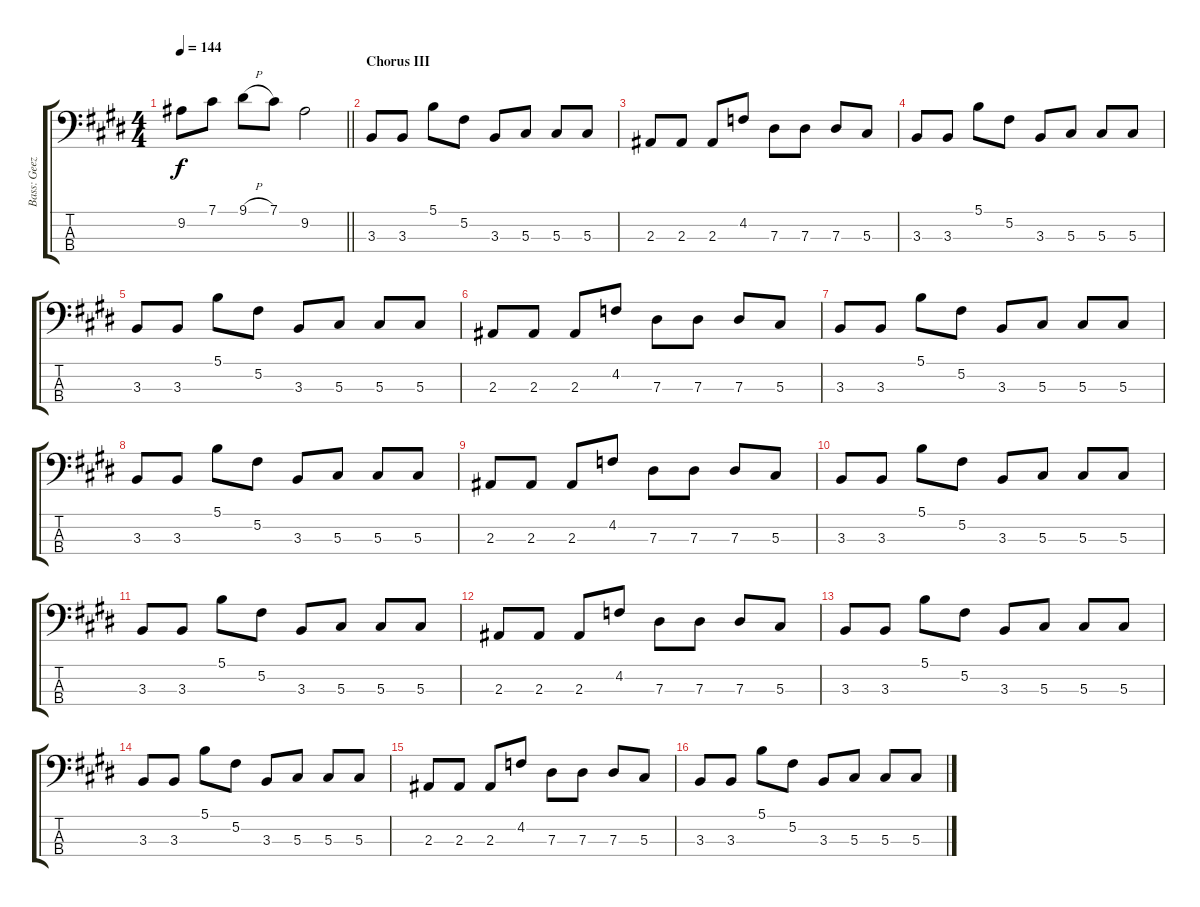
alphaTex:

\track ("Bass: Geezer" "Bass: Geez") {instrument electricbassfinger}
\staff {score tabs}
\tuning (Gb2 Db2 Ab1 Eb1) {hide}
\ts (4 4)
\tempo 144
\clef f4
\barLineRight lightlight
\ks e
9.2.8{dy f} 7.1.8 9.1{h}.8 7.1.8 9.2.2 |
\section ("" "Chorus III")
3.3.8 3.3.8 5.1.8 5.2.8 3.3.8 5.3.8 5.3.8 5.3.8 |
2.3.8 2.3.8 2.3.8 4.2.8 7.3.8 7.3.8 7.3.8 5.3.8 |
3.3.8 3.3.8 5.1.8 5.2.8 3.3.8 5.3.8 5.3.8 5.3.8 |
3.3.8 3.3.8 5.1.8 5.2.8 3.3.8 5.3.8 5.3.8 5.3.8 |
2.3.8 2.3.8 2.3.8 4.2.8 7.3.8 7.3.8 7.3.8 5.3.8 |
3.3.8 3.3.8 5.1.8 5.2.8 3.3.8 5.3.8 5.3.8 5.3.8 |
3.3.8 3.3.8 5.1.8 5.2.8 3.3.8 5.3.8 5.3.8 5.3.8 |
2.3.8 2.3.8 2.3.8 4.2.8 7.3.8 7.3.8 7.3.8 5.3.8 |
3.3.8 3.3.8 5.1.8 5.2.8 3.3.8 5.3.8 5.3.8 5.3.8 |
3.3.8 3.3.8 5.1.8 5.2.8 3.3.8 5.3.8 5.3.8 5.3.8 |
2.3.8 2.3.8 2.3.8 4.2.8 7.3.8 7.3.8 7.3.8 5.3.8 |
3.3.8 3.3.8 5.1.8 5.2.8 3.3.8 5.3.8 5.3.8 5.3.8 |
3.3.8 3.3.8 5.1.8 5.2.8 3.3.8 5.3.8 5.3.8 5.3.8 |
2.3.8 2.3.8 2.3.8 4.2.8 7.3.8 7.3.8 7.3.8 5.3.8 |
3.3.8 3.3.8 5.1.8 5.2.8 3.3.8 5.3.8 5.3.8 5.3.8
